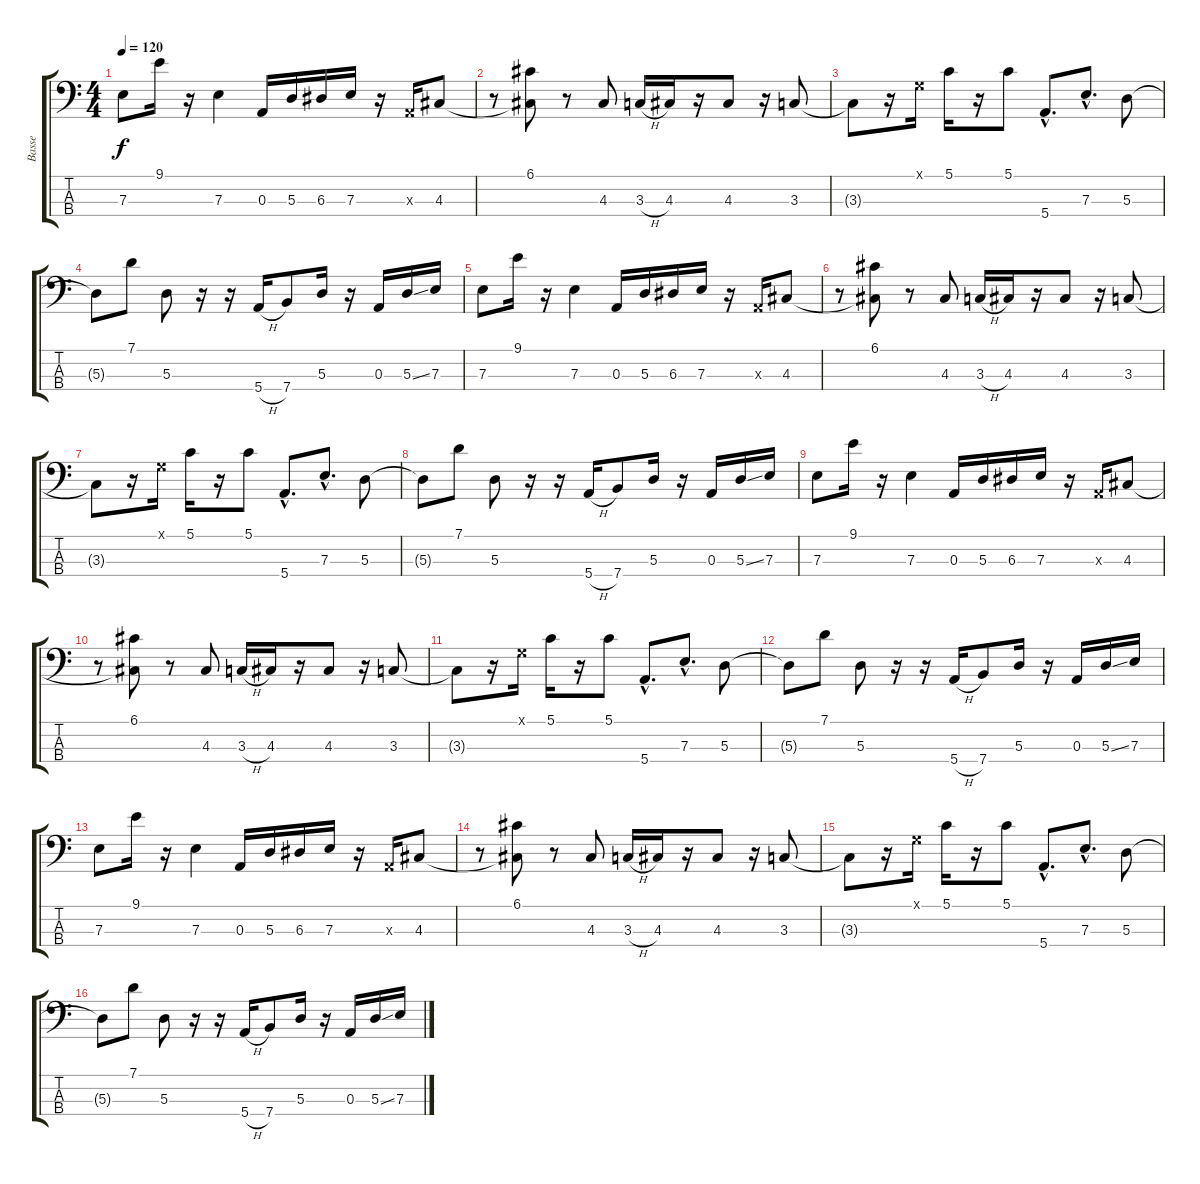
\track ("Basse" "Basse") {instrument synthbass1}
\staff {score tabs}
\tuning (G2 D2 A1 E1) {hide}
\ts (4 4)
\tempo 120
\clef f4
\ks c
7.3.8{dy f} 9.1.16 r.16 7.3.4 0.3.16 5.3.16 6.3.16 7.3.16 r.16 0.3{x}.16 4.3.8 |
r.8 (6.1 4.3{t}).8 r.8 4.3.8 3.3{h}.16 4.3.16 r.16 4.3.8 r.16 3.3.8 |
3.3{t}.8 r.16 0.1{x}.16 5.1.16 r.16 5.1.8 5.4{hac}.8{d} 7.3{hac}.8{d} 5.3.8 |
5.3{t}.8 7.1.8 5.3.8 r.16 r.16 5.4{h}.16 7.4.8 5.3.16 r.16 0.3.16 5.3{ss}.16 7.3.16 |
7.3.8 9.1.16 r.16 7.3.4 0.3.16 5.3.16 6.3.16 7.3.16 r.16 0.3{x}.16 4.3.8 |
r.8 (6.1 4.3{t}).8 r.8 4.3.8 3.3{h}.16 4.3.16 r.16 4.3.8 r.16 3.3.8 |
3.3{t}.8 r.16 0.1{x}.16 5.1.16 r.16 5.1.8 5.4{hac}.8{d} 7.3{hac}.8{d} 5.3.8 |
5.3{t}.8 7.1.8 5.3.8 r.16 r.16 5.4{h}.16 7.4.8 5.3.16 r.16 0.3.16 5.3{ss}.16 7.3.16 |
7.3.8 9.1.16 r.16 7.3.4 0.3.16 5.3.16 6.3.16 7.3.16 r.16 0.3{x}.16 4.3.8 |
r.8 (6.1 4.3{t}).8 r.8 4.3.8 3.3{h}.16 4.3.16 r.16 4.3.8 r.16 3.3.8 |
3.3{t}.8 r.16 0.1{x}.16 5.1.16 r.16 5.1.8 5.4{hac}.8{d} 7.3{hac}.8{d} 5.3.8 |
5.3{t}.8 7.1.8 5.3.8 r.16 r.16 5.4{h}.16 7.4.8 5.3.16 r.16 0.3.16 5.3{ss}.16 7.3.16 |
7.3.8 9.1.16 r.16 7.3.4 0.3.16 5.3.16 6.3.16 7.3.16 r.16 0.3{x}.16 4.3.8 |
r.8 (6.1 4.3{t}).8 r.8 4.3.8 3.3{h}.16 4.3.16 r.16 4.3.8 r.16 3.3.8 |
3.3{t}.8 r.16 0.1{x}.16 5.1.16 r.16 5.1.8 5.4{hac}.8{d} 7.3{hac}.8{d} 5.3.8 |
5.3{t}.8 7.1.8 5.3.8 r.16 r.16 5.4{h}.16 7.4.8 5.3.16 r.16 0.3.16 5.3{ss}.16 7.3.16
